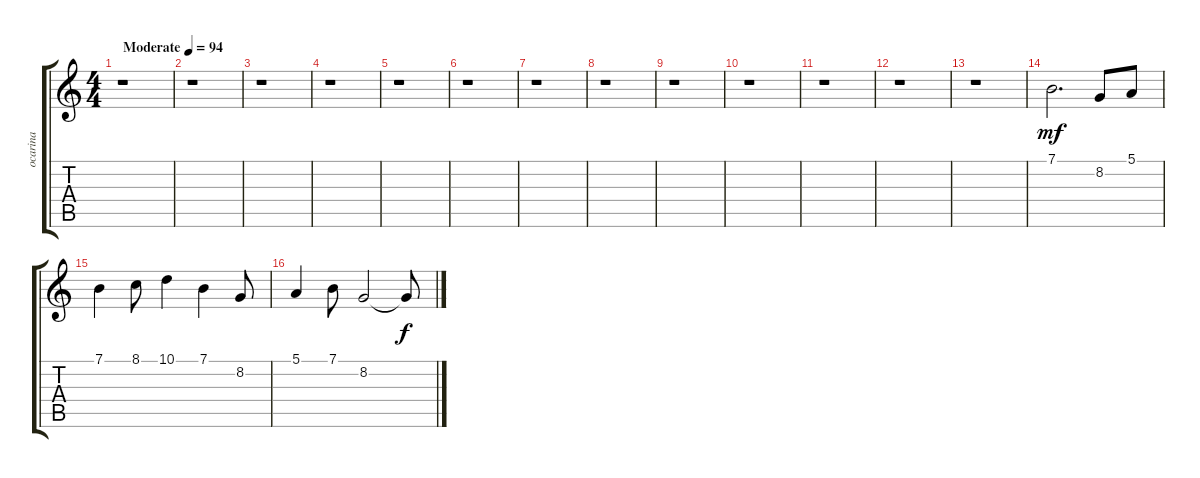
\track ("ocarina" "ocarina") {instrument ocarina}
\staff {score tabs}
\tuning (E4 B3 G3 D3 A2 E2) {hide}
\ts (4 4)
\tempo (94 "Moderate")
\clef g2
\ks c
r.1{dy mf instrument ocarina} |
r.1 |
r.1 |
r.1 |
r.1 |
r.1 |
r.1 |
r.1 |
r.1 |
r.1 |
r.1 |
r.1 |
r.1 |
7.1.2{d} 8.2.8 5.1.8 |
7.1.4 8.1.8 10.1.4 7.1.4 8.2.8 |
5.1.4 7.1.8 8.2.2 8.2{t}.8{dy f}
